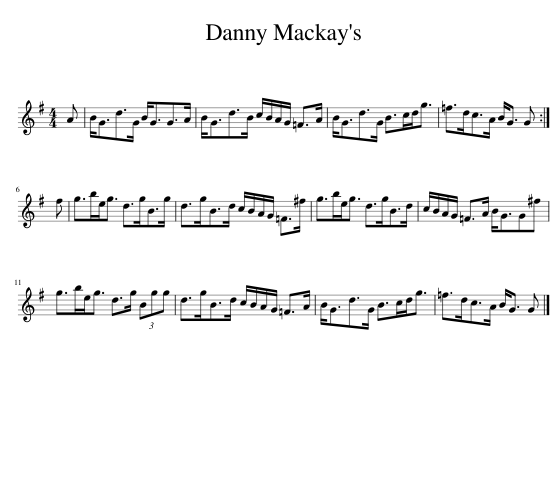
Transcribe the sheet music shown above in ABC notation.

X:1
L:1/8
M:4/4
I:linebreak $
K:G
V:1 treble
V:1
 A | B<Gd>G B<GG>A | B<Gd>B c/B/A/G/ =F>A | B<Gd>G B>cd<g | =f>dc>A B<G G :|$ %5
 f | g>be<g d>gB>g | d>gB>d c/B/A/G/ =F>^f | g>be<g d>gB>d | c/B/A/G/ =F>A B<GG^f |$ %10
 g>be<g d>g (3Bgg | d>gB>d c/B/A/G/ =F>A | B<Gd>G B>cd<g | =f>dc>A B<G G |] %14
